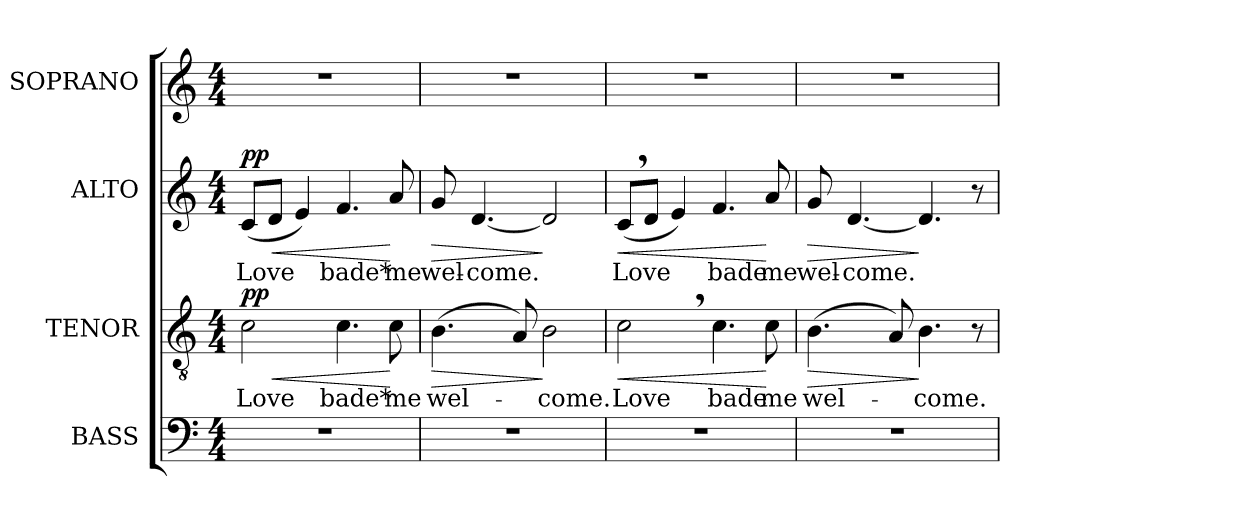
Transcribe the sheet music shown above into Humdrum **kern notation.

**kern	**kern	**text	**dynam	**kern	**text	**dynam	**kern
*part4	*part3	*part3	*part3	*part2	*part2	*part2	*part1
*staff4	*staff3	*staff3	*staff3	*staff2	*staff2	*staff2	*staff1
*I"BASS	*I"TENOR	*	*	*I"ALTO	*	*	*I"SOPRANO
*I'B.	*I'T.	*	*	*I'A.	*	*	*I'S.
!!LO:PB:g=z
*clefF4	*clefGv2	*	*	*clefG2	*	*	*clefG2
*	*ITrd7c12	*	*	*	*	*	*
*k[]	*k[]	*	*	*k[]	*	*	*k[]
*C:	*C:	*	*	*C:	*	*	*C:
*M4/4	*M4/4	*	*	*M4/4	*	*	*M4/4
*MM90	*MM90	*	*	*MM90	*	*	*MM90
=1	=1	=1	=1	=1	=1	=1	=1
!	!	!LO:LY:b:color=#000000	!LO:HP:b	!	!	!	!
!	!	!	!	!	!LO:LY:b:color=#000000	!LO:HP:b	!
1r	2Ci\	Love	< pp	(8ci/L	Love	< pp	1r
.	.	.	.	8di/J	.	.	.
.	.	.	.	4ei/)	.	.	.
!	!	!LO:LY:b:color=#000000	!	!	!	!	!
!	!	!	!	!	!LO:LY:b:color=#000000	!	!
.	4.Ci\	bade*	.	4.fi/	bade*	.	.
!	!	!LO:LY:b:color=#000000	!	!	!	!	!
!	!	!	!	!	!LO:LY:b:color=#000000	!	!
.	8Ci\	me	[	8ai/	me	[	.
=2	=2	=2	=2	=2	=2	=2	=2
!	!	!LO:LY:b:color=#000000	!LO:HP:b	!	!	!	!
!	!	!	!	!	!LO:LY:b:color=#000000	!LO:HP:b	!
1r	(4.BBi\	wel-	>	8gi/	wel-	>	1r
!	!	!	!	!	!LO:LY:b:color=#000000	!	!
.	.	.	.	[<4.di/	-come.	.	.
.	8AAi/)	.	.	.	.	.	.
!	!	!LO:LY:b:color=#000000	!	!	!	!	!
.	2BBi\	-come.	]	2di/]	.	]	.
=3	=3	=3	=3	=3	=3	=3	=3
!	!	!LO:LY:b:color=#000000	!LO:HP:b	!	!	!	!
!	!	!	!	!	!LO:LY:b:color=#000000	!LO:HP:b	!
1r	2C,i\	Love	<	(8c,i/L	Love	<	1r
.	.	.	.	8di/J	.	.	.
.	.	.	.	4ei/)	.	.	.
!	!	!LO:LY:b:color=#000000	!	!	!	!	!
!	!	!	!	!	!LO:LY:b:color=#000000	!	!
.	4.Ci\	bade	.	4.fi/	bade	.	.
!	!	!LO:LY:b:color=#000000	!	!	!	!	!
!	!	!	!	!	!LO:LY:b:color=#000000	!	!
.	8Ci\	me	[	8ai/	me	[	.
=4	=4	=4	=4	=4	=4	=4	=4
!	!	!LO:LY:b:color=#000000	!LO:HP:b	!	!	!	!
!	!	!	!	!	!LO:LY:b:color=#000000	!LO:HP:b	!
1r	(4.BBi\	wel-	>	8gi/	wel-	>	1r
!	!	!	!	!	!LO:LY:b:color=#000000	!	!
.	.	.	.	[<4.di/	-come.	.	.
.	8AAi/)	.	.	.	.	.	.
!	!	!LO:LY:b:color=#000000	!	!	!	!	!
.	4.BBi\	-come.	]	4.di/]	.	]	.
.	8r	.	.	8r	.	.	.
=	=	=	=	=	=	=	=
*-	*-	*-	*-	*-	*-	*-	*-
